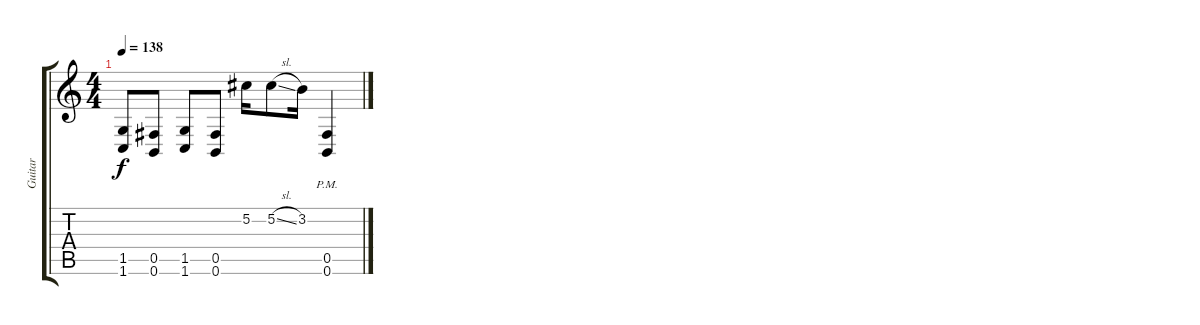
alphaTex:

\track ("Guitar" "Guitar") {instrument distortionguitar}
\staff {score tabs}
\tuning (Db4 Ab3 E3 B2 Gb2 B1) {hide}
\ts (4 4)
\tempo 138
\clef g2
\ks c
(1.5 1.6).8{dy f} (0.5 0.6).8 (1.5 1.6).8 (0.5 0.6).8 5.2.16 5.2{sl}.8 3.2.16 (0.5{pm} 0.6{pm}).4
